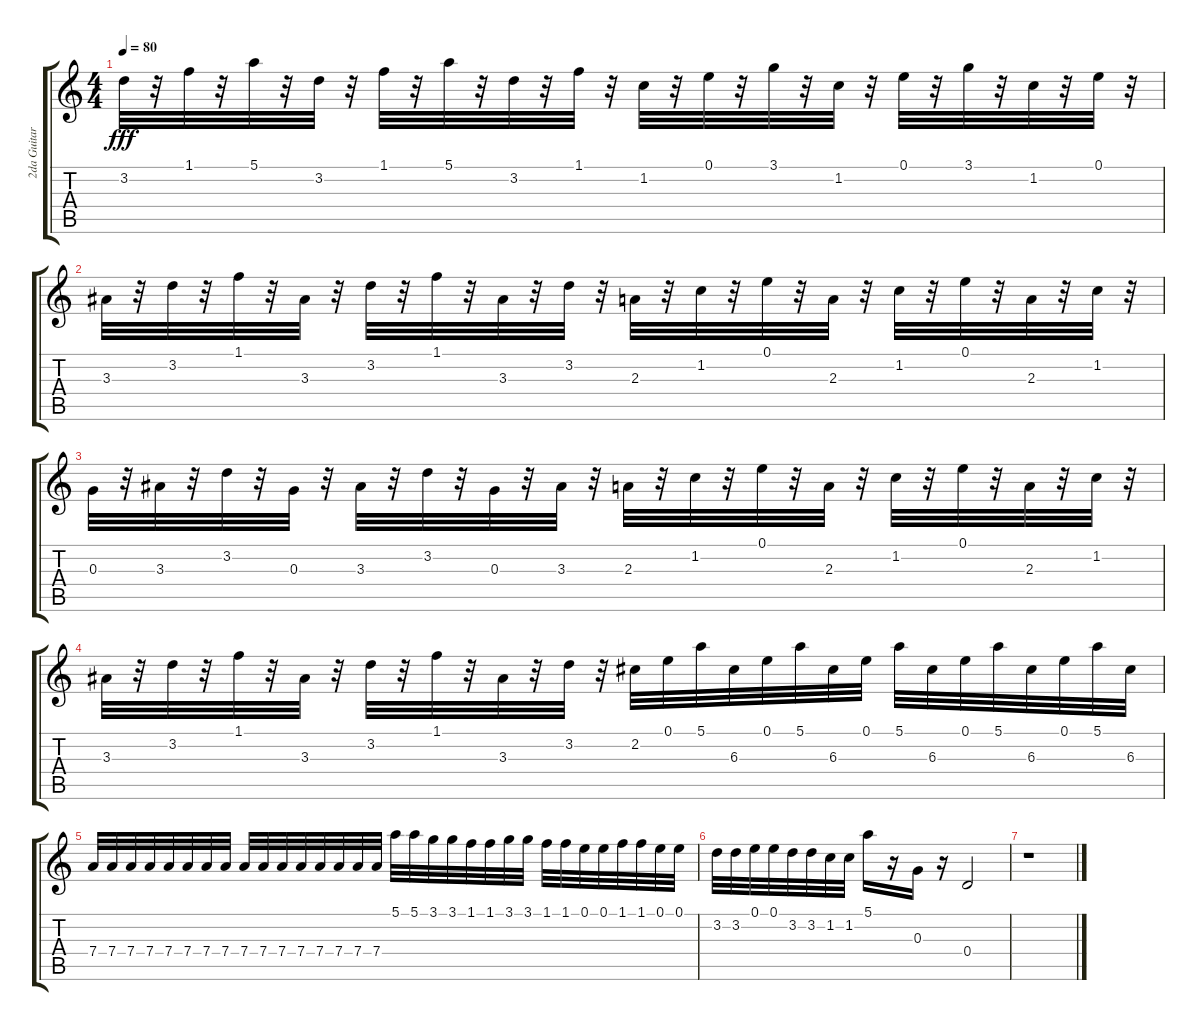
\track ("2da Guitarra" "2da Guitar") {instrument electricguitarmuted}
\staff {score tabs}
\tuning (E4 B3 G3 D3 A2 E2) {hide}
\ts (4 4)
\tempo 80
\clef g2
\ks c
3.2.32{dy fff} r.32 1.1.32 r.32 5.1.32 r.32 3.2.32 r.32 1.1.32 r.32 5.1.32 r.32 3.2.32 r.32 1.1.32 r.32 1.2.32 r.32 0.1.32 r.32 3.1.32 r.32 1.2.32 r.32 0.1.32 r.32 3.1.32 r.32 1.2.32 r.32 0.1.32 r.32 |
3.3.32 r.32 3.2.32 r.32 1.1.32 r.32 3.3.32 r.32 3.2.32 r.32 1.1.32 r.32 3.3.32 r.32 3.2.32 r.32 2.3.32 r.32 1.2.32 r.32 0.1.32 r.32 2.3.32 r.32 1.2.32 r.32 0.1.32 r.32 2.3.32 r.32 1.2.32 r.32 |
0.3.32 r.32 3.3.32 r.32 3.2.32 r.32 0.3.32 r.32 3.3.32 r.32 3.2.32 r.32 0.3.32 r.32 3.3.32 r.32 2.3.32 r.32 1.2.32 r.32 0.1.32 r.32 2.3.32 r.32 1.2.32 r.32 0.1.32 r.32 2.3.32 r.32 1.2.32 r.32 |
3.3.32 r.32 3.2.32 r.32 1.1.32 r.32 3.3.32 r.32 3.2.32 r.32 1.1.32 r.32 3.3.32 r.32 3.2.32 r.32 2.2.32 0.1.32 5.1.32 6.3.32 0.1.32 5.1.32 6.3.32 0.1.32 5.1.32 6.3.32 0.1.32 5.1.32 6.3.32 0.1.32 5.1.32 6.3.32 |
7.4.32 7.4.32 7.4.32 7.4.32 7.4.32 7.4.32 7.4.32 7.4.32 7.4.32 7.4.32 7.4.32 7.4.32 7.4.32 7.4.32 7.4.32 7.4.32 5.1.32 5.1.32 3.1.32 3.1.32 1.1.32 1.1.32 3.1.32 3.1.32 1.1.32 1.1.32 0.1.32 0.1.32 1.1.32 1.1.32 0.1.32 0.1.32 |
3.2.32 3.2.32 0.1.32 0.1.32 3.2.32 3.2.32 1.2.32 1.2.32 5.1.16 r.16 0.3.16 r.16 0.4.2 |
r.1
